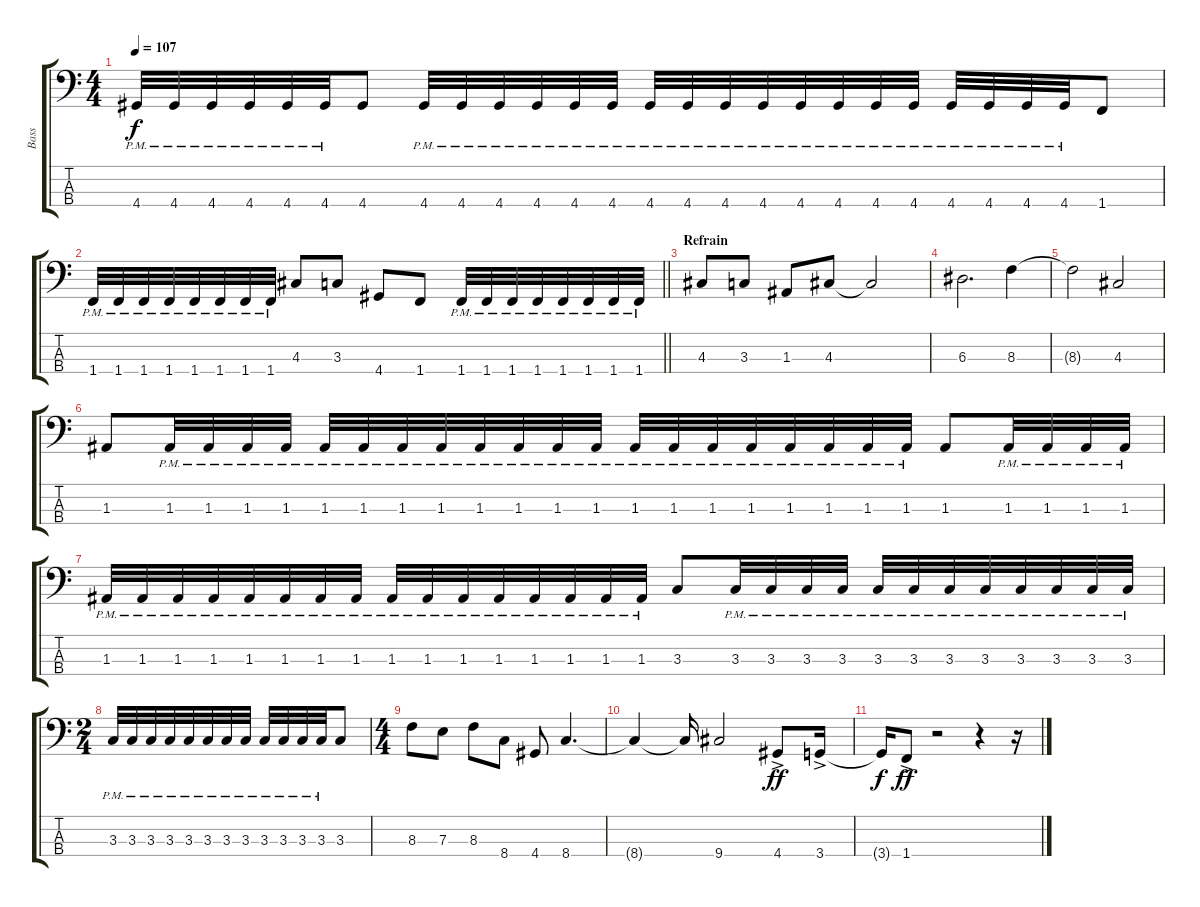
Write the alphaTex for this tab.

\track ("Bass" "Bass") {instrument electricbasspick}
\staff {score tabs}
\tuning (G2 D2 A1 E1) {hide}
\ts (4 4)
\tempo 107
\clef f4
\ks c
4.4{pm}.32{dy f} 4.4{pm}.32 4.4{pm}.32 4.4{pm}.32 4.4{pm}.32 4.4{pm}.32 4.4.8 4.4{pm}.32 4.4{pm}.32 4.4{pm}.32 4.4{pm}.32 4.4{pm}.32 4.4{pm}.32 4.4{pm}.32 4.4{pm}.32 4.4{pm}.32 4.4{pm}.32 4.4{pm}.32 4.4{pm}.32 4.4{pm}.32 4.4{pm}.32 4.4{pm}.32 4.4{pm}.32 4.4{pm}.32 4.4{pm}.32 1.4.8 |
\barLineRight lightlight
1.4{pm}.32 1.4{pm}.32 1.4{pm}.32 1.4{pm}.32 1.4{pm}.32 1.4{pm}.32 1.4{pm}.32 1.4{pm}.32 4.3.8 3.3.8 4.4.8 1.4.8 1.4{pm}.32 1.4{pm}.32 1.4{pm}.32 1.4{pm}.32 1.4{pm}.32 1.4{pm}.32 1.4{pm}.32 1.4{pm}.32 |
\section ("" "Refrain")
4.3.8 3.3.8 1.3.8 4.3.8 4.3{t}.2 |
6.3.2{d} 8.3.4 |
8.3{t}.2 4.3.2 |
1.3.8 1.3{pm}.32 1.3{pm}.32 1.3{pm}.32 1.3{pm}.32 1.3{pm}.32 1.3{pm}.32 1.3{pm}.32 1.3{pm}.32 1.3{pm}.32 1.3{pm}.32 1.3{pm}.32 1.3{pm}.32 1.3{pm}.32 1.3{pm}.32 1.3{pm}.32 1.3{pm}.32 1.3{pm}.32 1.3{pm}.32 1.3{pm}.32 1.3{pm}.32 1.3.8 1.3{pm}.32 1.3{pm}.32 1.3{pm}.32 1.3{pm}.32 |
1.3{pm}.32 1.3{pm}.32 1.3{pm}.32 1.3{pm}.32 1.3{pm}.32 1.3{pm}.32 1.3{pm}.32 1.3{pm}.32 1.3{pm}.32 1.3{pm}.32 1.3{pm}.32 1.3{pm}.32 1.3{pm}.32 1.3{pm}.32 1.3{pm}.32 1.3{pm}.32 3.3.8 3.3{pm}.32 3.3{pm}.32 3.3{pm}.32 3.3{pm}.32 3.3{pm}.32 3.3{pm}.32 3.3{pm}.32 3.3{pm}.32 3.3{pm}.32 3.3{pm}.32 3.3{pm}.32 3.3{pm}.32 |
\ts (2 4)
3.3{pm}.32 3.3{pm}.32 3.3{pm}.32 3.3{pm}.32 3.3{pm}.32 3.3{pm}.32 3.3{pm}.32 3.3{pm}.32 3.3{pm}.32 3.3{pm}.32 3.3{pm}.32 3.3{pm}.32 3.3.8 |
\ts (4 4)
8.3.8 7.3.8 8.3.8 8.4.8 4.4.8 8.4.4{d} |
8.4{t}.4 8.4{t}.16 9.4.2 4.4{ac}.8{dy ff} 3.4{ac}.16 |
3.4{t}.16{dy f} 1.4{ac}.8{dy ff} r.2 r.4 r.16
